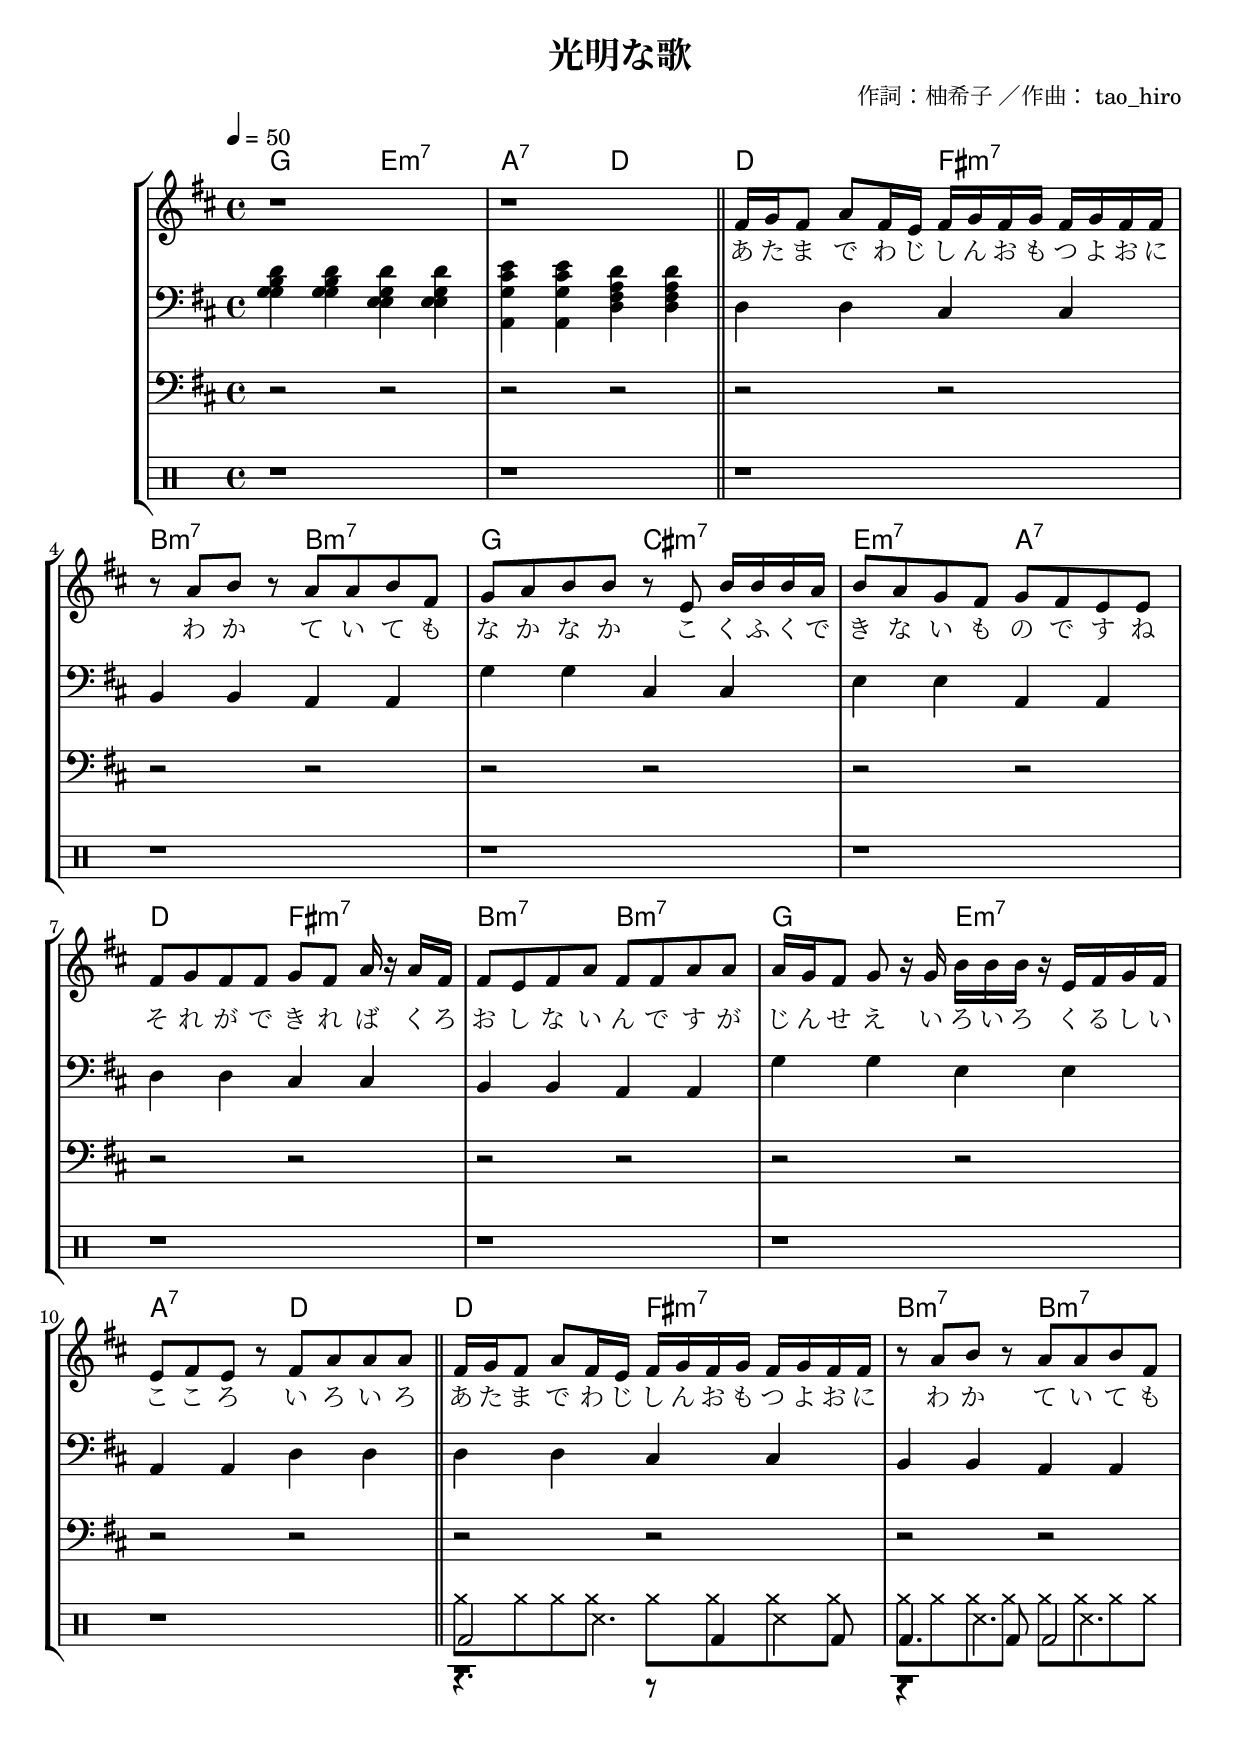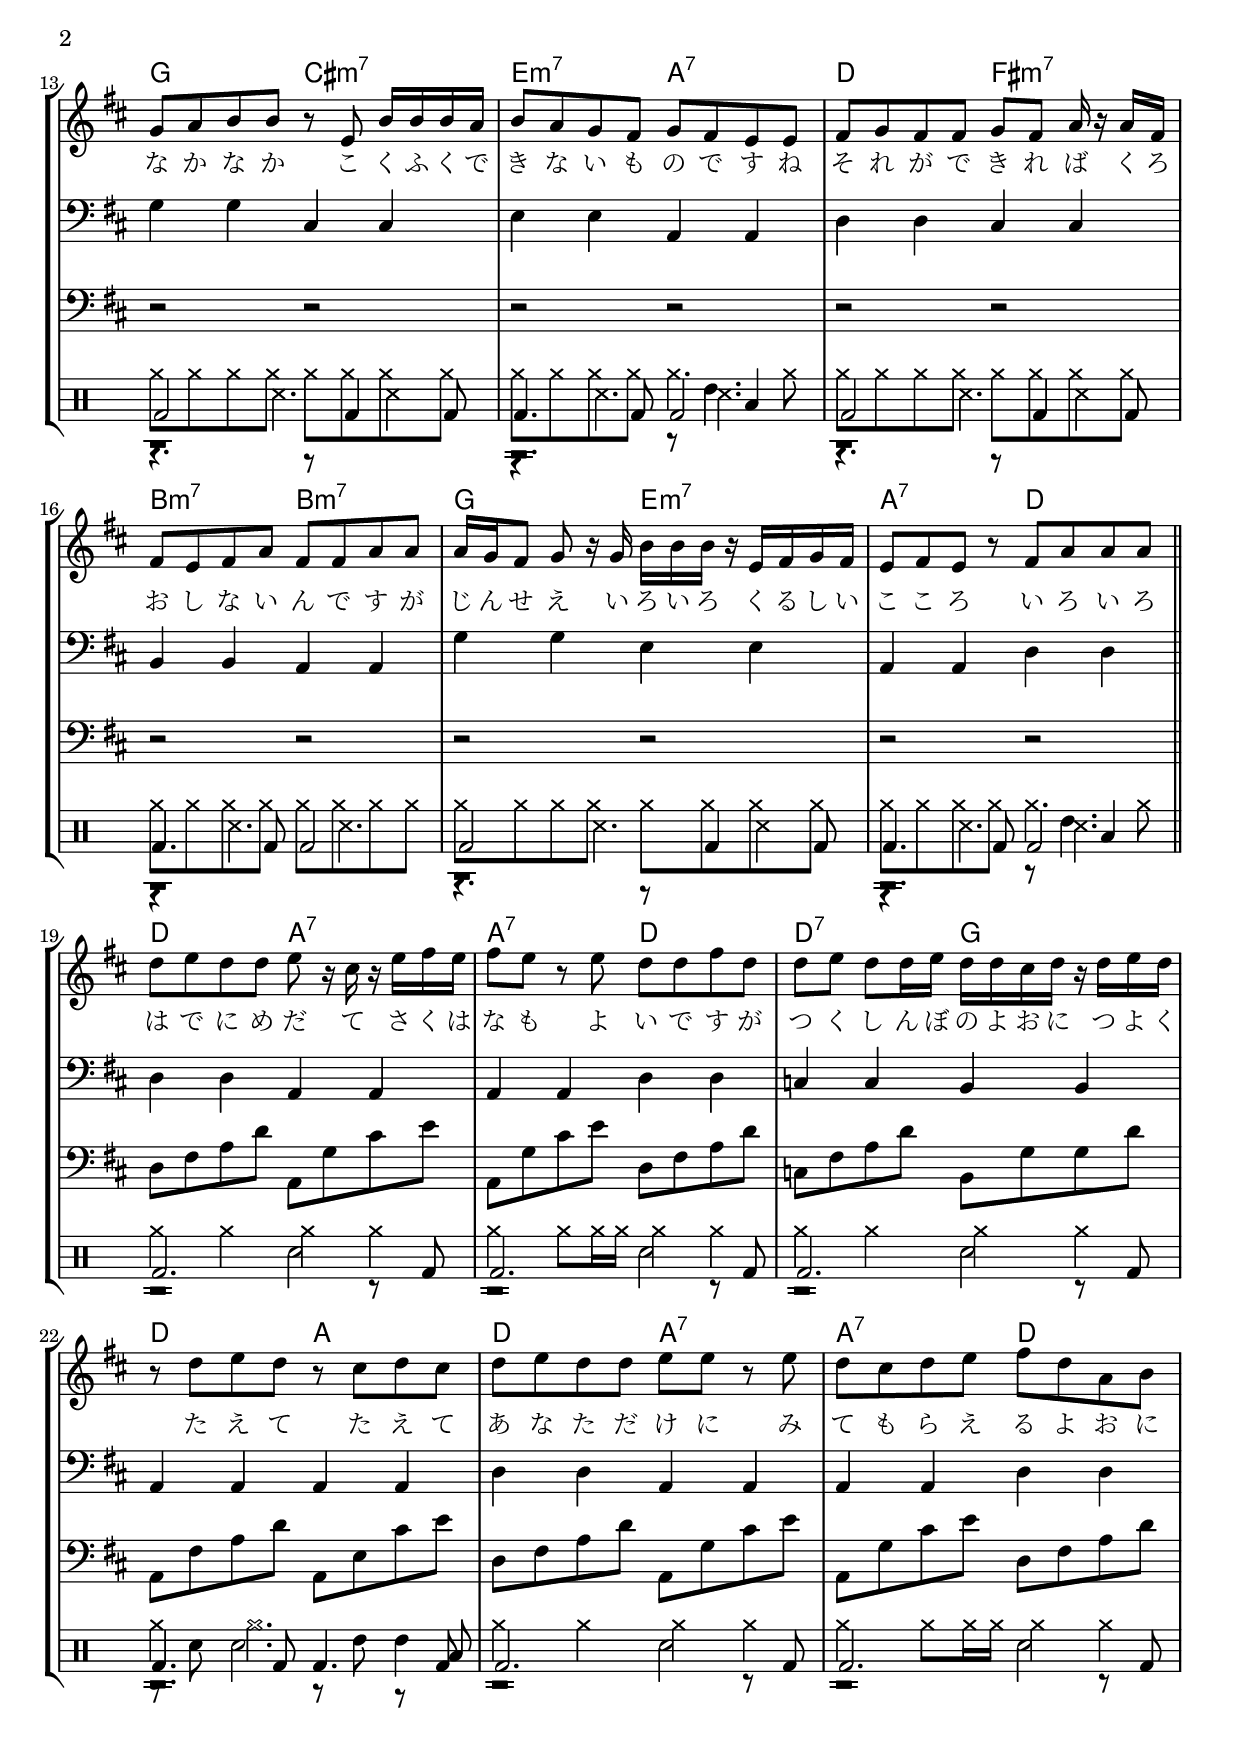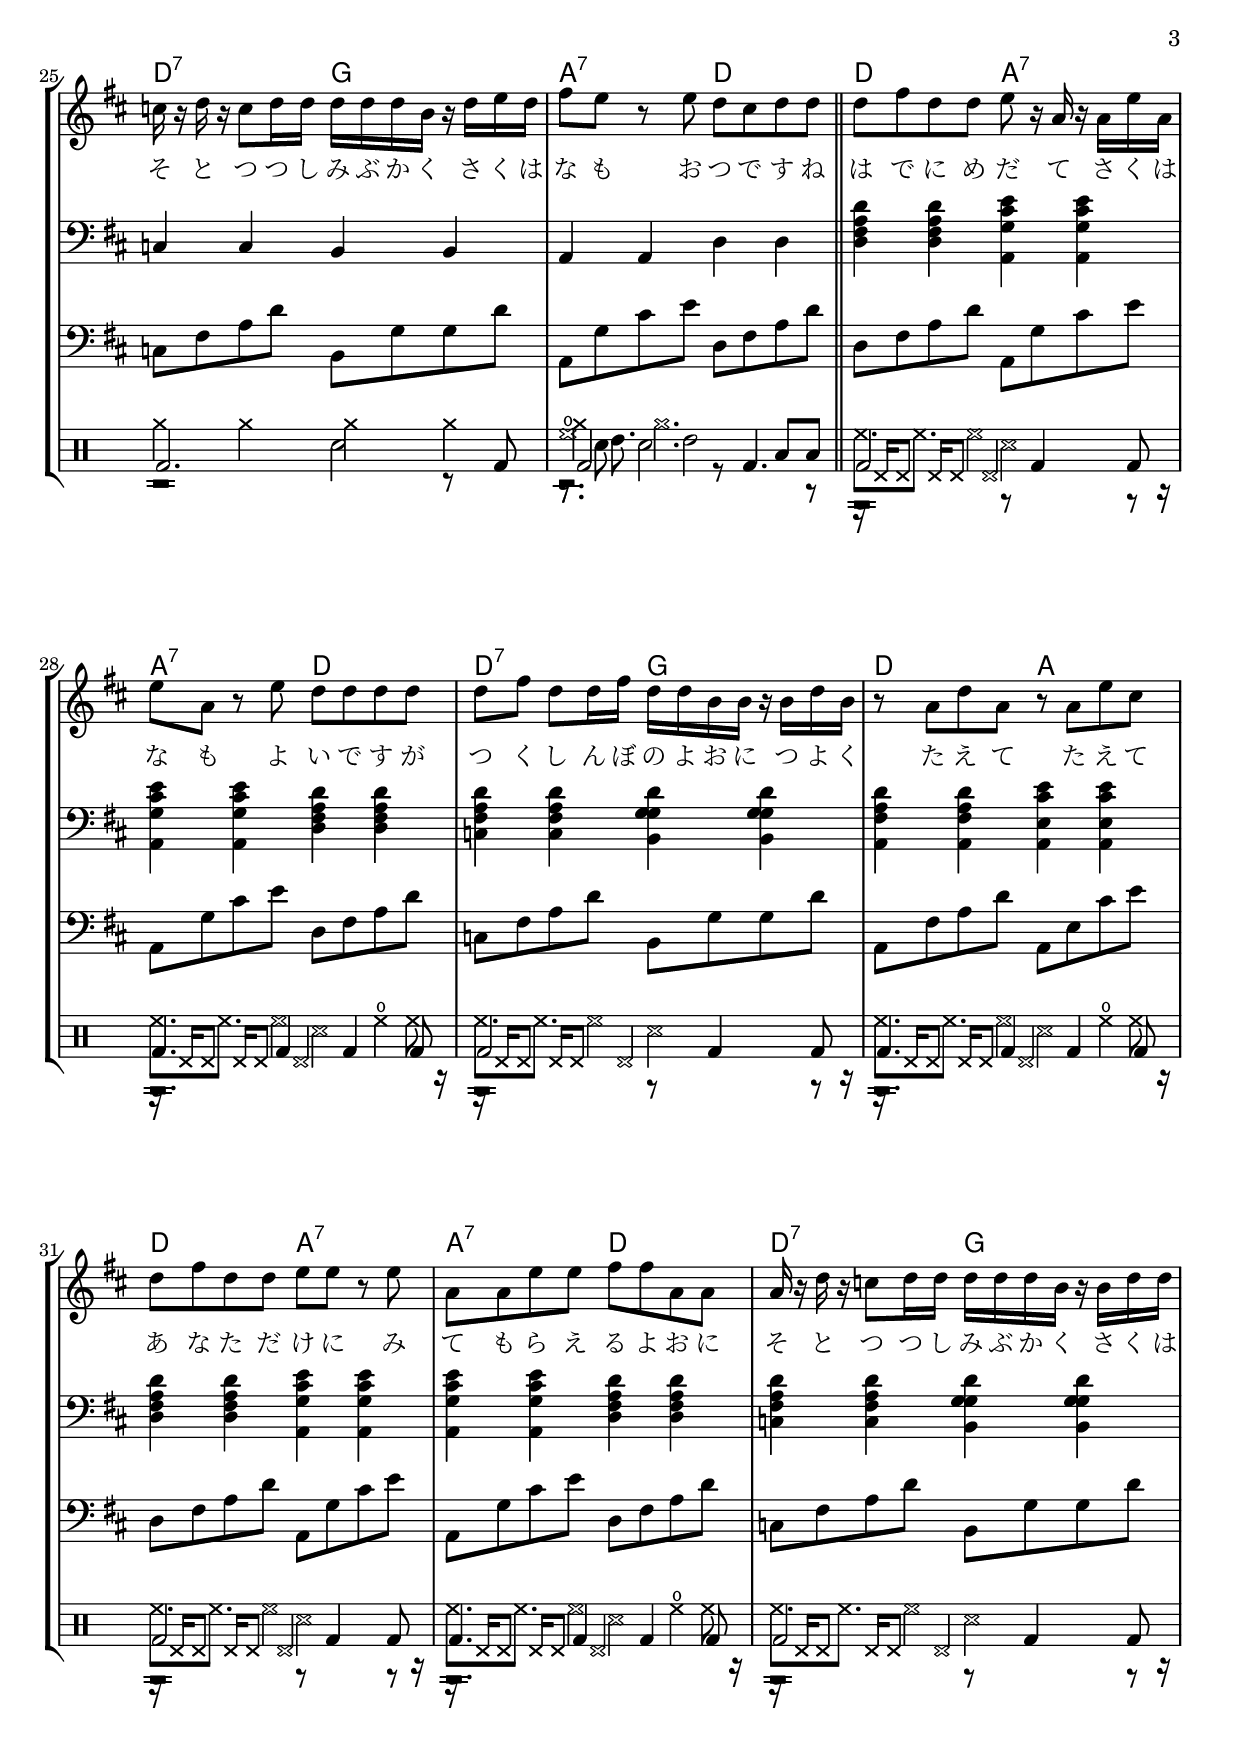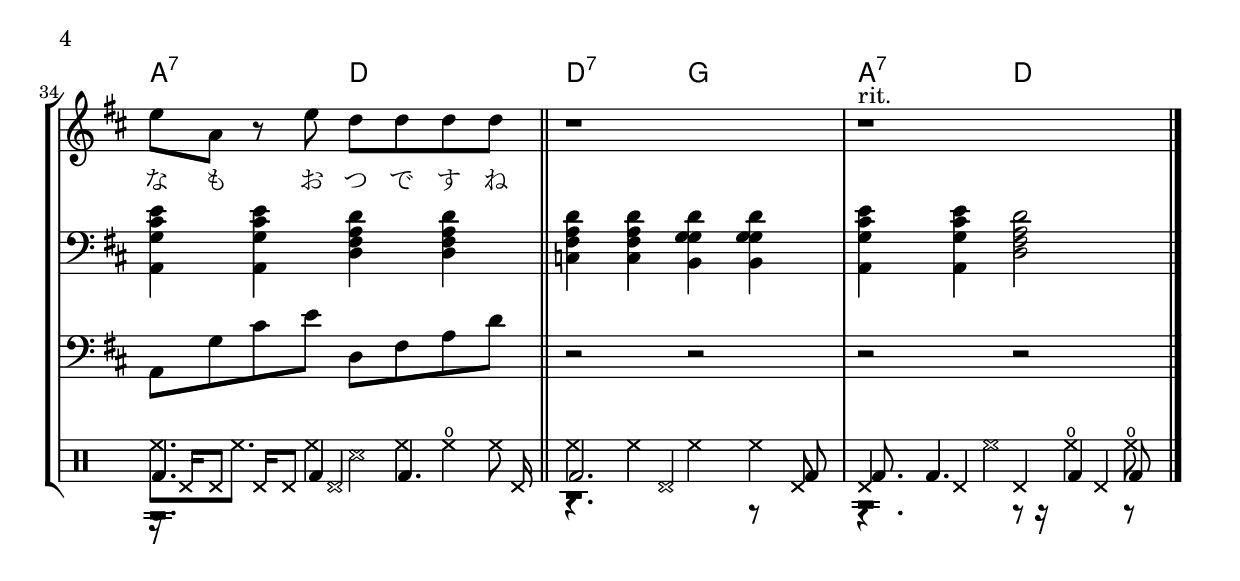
\version "2.12.1"

\header {
	title = \markup {光明な歌}
	composer = \markup \center-column {"作詞：柚希子 ／作曲： tao_hiro"}
}

harmony = \chordmode {
	g2 e:min7 a:7 d 

	d fis:min7 b:min7 b:min7 g cis:min7 e:min7 a:7 d fis:min7 b:min7 b:min7 g e:min7 a:7 d 

	d fis:min7 b:min7 b:min7 g cis:min7 e:min7 a:7 d fis:min7 b:min7 b:min7 g e:min7 a:7 d 

	d a:7 a:7 d d:7 g d a d a:7 a:7 d d:7 g a:7 d 

	d a:7 a:7 d d:7 g d a d a:7 a:7 d d:7 g a:7 d 

	d:7 g a:7 d 
}

melody = {
	\key d \major
	\tempo 4 = 50
	r1 | r1   
	\set Staff.midiInstrument = #"Acoustic grand"
	 fis'16  g'16  fis'8  a'8  fis'16  e'16  fis'16  g'16  fis'16  g'16  fis'16  g'16  fis'16  fis'16 
	r8  a'8  b'8  r8  a'8  a'8  b'8  fis'8 
	g'8  a'8  b'8  b'8  r8  e'8  b'16  b'16  b'16  a'16 
	b'8  a'8  g'8  fis'8  g'8  fis'8  e'8  e'8 
	fis'8  g'8  fis'8  fis'8  g'8  fis'8  a'16  r16  a'16  fis'16 
	fis'8  e'8  fis'8  a'8  fis'8  fis'8  a'8  a'8 
	a'16  g'16  fis'8  g'8  r16  g'16  b'16  b'16  b'16  r16  e'16  fis'16  g'16  fis'16 
	e'8  fis'8  e'8  r8  fis'8  a'8  a'8  a'8
	\set Staff.midiInstrument = #"fss0.35"
	 fis'16  g'16  fis'8  a'8  fis'16  e'16  fis'16  g'16  fis'16  g'16  fis'16  g'16  fis'16  fis'16 
	r8  a'8  b'8  r8  a'8  a'8  b'8  fis'8 
	g'8  a'8  b'8  b'8  r8  e'8  b'16  b'16  b'16  a'16 
	b'8  a'8  g'8  fis'8  g'8  fis'8  e'8  e'8 
	fis'8  g'8  fis'8  fis'8  g'8  fis'8  a'16  r16  a'16  fis'16 
	fis'8  e'8  fis'8  a'8  fis'8  fis'8  a'8  a'8 
	a'16  g'16  fis'8  g'8  r16  g'16  b'16  b'16  b'16  r16  e'16  fis'16  g'16  fis'16 
	e'8  fis'8  e'8  r8  fis'8  a'8  a'8  a'8
	\set Staff.midiInstrument = #"fss0.35"
	 d''8  e''8  d''8  d''8  e''8  r16  cis''16  r16  e''16  fis''16  e''16 
	fis''8  e''8  r8  e''8  d''8  d''8  fis''8  d''8 
	d''8  e''8  d''8  d''16  e''16  d''16  d''16  cis''16  d''16  r16  d''16  e''16  d''16 
	r8  d''8  e''8  d''8  r8  cis''8  d''8  cis''8 
	d''8  e''8  d''8  d''8  e''8  e''8  r8  e''8 
	d''8  cis''8  d''8  e''8  fis''8  d''8  a'8  b'8 
	c''16  r16  d''16  r16  c''8  d''16  d''16  d''16  d''16  d''16  b'16  r16  d''16  e''16  d''16 
	fis''8  e''8  r8  e''8  d''8  cis''8  d''8  d''8
	\set Staff.midiInstrument = #"Acoustic grand"
	 d''8  fis''8  d''8  d''8  e''8  r16  a'16  r16  a'16  e''16  a'16 
	e''8  a'8  r8  e''8  d''8  d''8  d''8  d''8 
	d''8  fis''8  d''8  d''16  fis''16  d''16  d''16  b'16  b'16  r16  b'16  d''16  b'16 
	r8  a'8  d''8  a'8  r8  a'8  e''8  cis''8 
	d''8  fis''8  d''8  d''8  e''8  e''8  r8  e''8 
	a'8  a'8  e''8  e''8  fis''8  fis''8  a'8  a'8 
	a'16  r16  d''16  r16  c''8  d''16  d''16  d''16  d''16  d''16  b'16  r16  b'16  d''16  d''16 
	e''8  a'8  r8  e''8  d''8  d''8  d''8  d''8
	r1 | r1^"rit." \bar "|."
}

words = \lyricmode {
	
	あ  た  ま  で  わ  じ  し  ん  お  も  つ  よ  お  に  わ  か  て  い  て  も  な  か  な  か  こ  く  ふ  く  で  き  な  い  も  の  で  す  ね  そ  れ  が  で  き  れ  ば  く  ろ  お  し  な  い  ん  で  す  が  じ  ん  せ  え  い  ろ  い  ろ  く  る  し  い  こ  こ  ろ  い  ろ  い  ろ  
	あ  た  ま  で  わ  じ  し  ん  お  も  つ  よ  お  に  わ  か  て  い  て  も  な  か  な  か  こ  く  ふ  く  で  き  な  い  も  の  で  す  ね  そ  れ  が  で  き  れ  ば  く  ろ  お  し  な  い  ん  で  す  が  じ  ん  せ  え  い  ろ  い  ろ  く  る  し  い  こ  こ  ろ  い  ろ  い  ろ  
	は  で  に  め  だ  て  さ  く  は  な  も  よ  い  で  す  が  つ  く  し  ん  ぼ  の  よ  お  に  つ  よ  く  た  え  て  た  え  て  あ  な  た  だ  け  に  み  て  も  ら  え  る  よ  お  に  そ  と  つ  つ  し  み  ぶ  か  く  さ  く  は  な  も  お  つ  で  す  ね  
	は  で  に  め  だ  て  さ  く  は  な  も  よ  い  で  す  が  つ  く  し  ん  ぼ  の  よ  お  に  つ  よ  く  た  え  て  た  え  て  あ  な  た  だ  け  に  み  て  も  ら  え  る  よ  お  に  そ  と  つ  つ  し  み  ぶ  か  く  さ  く  は  な  も  お  つ  で  す  ね  
	
}

tempochange = {
	\tempo 4 = 50
	r1 | r1 \bar "||"
	\tempo 4 = 50
	r1 | r1 | r1 | r1 | r1 | r1 | r1 | r1 \bar "||"
	\tempo 4 = 50
	r1 | r1 | r1 | r1 | r1 | r1 | r1 | r1 \bar "||"
	\tempo 4 = 50
	r1 | r1 | r1 | r1 | r1 | r1 | r1 | r1 \bar "||"
	\tempo 4 = 50
	r1 | r1 | r1 | r1 | r1 | r1 | r1 | r1 \bar "||"
	\tempo 4 = 50
	r1 | \tempo 4 = 37 r2 \tempo 4 = 33 r2 \bar "|."
}

mainacc = {
	\clef bass
	\set Staff.midiInstrument = #"Acoustic grand"
	\key d \major
	\tempo 4 = 50
	<g g b d'>4 <g g b d'>4
	<e e g d'>4 <e e g d'>4
	<a, g cis' e'>4 <a, g cis' e'>4
	<d fis a d'>4 <d fis a d'>4
	\bar "||"

	\set Staff.midiInstrument = #"Acoustic grand"
	d4 d4
	cis4 cis4
	b,4 b,4
	a,4 a,4
	g4 g4
	cis4 cis4
	e4 e4
	a,4 a,4
	d4 d4
	cis4 cis4
	b,4 b,4
	a,4 a,4
	g4 g4
	e4 e4
	a,4 a,4
	d4 d4
	\bar "||"

	\set Staff.midiInstrument = #"Acoustic grand"
	d4 d4
	cis4 cis4
	b,4 b,4
	a,4 a,4
	g4 g4
	cis4 cis4
	e4 e4
	a,4 a,4
	d4 d4
	cis4 cis4
	b,4 b,4
	a,4 a,4
	g4 g4
	e4 e4
	a,4 a,4
	d4 d4
	\bar "||"

	\set Staff.midiInstrument = #"Acoustic grand"
	d4 d4
	a,4 a,4
	a,4 a,4
	d4 d4
	c4 c4
	b,4 b,4
	a,4 a,4
	a,4 a,4
	d4 d4
	a,4 a,4
	a,4 a,4
	d4 d4
	c4 c4
	b,4 b,4
	a,4 a,4
	d4 d4
	\bar "||"

	\set Staff.midiInstrument = #"Acoustic grand"
	<d fis a d'>4 <d fis a d'>4
	<a, g cis' e'>4 <a, g cis' e'>4
	<a, g cis' e'>4 <a, g cis' e'>4
	<d fis a d'>4 <d fis a d'>4
	<c fis a d'>4 <c fis a d'>4
	<b, g g d'>4 <b, g g d'>4
	<a, fis a d'>4 <a, fis a d'>4
	<a, e cis' e'>4 <a, e cis' e'>4
	<d fis a d'>4 <d fis a d'>4
	<a, g cis' e'>4 <a, g cis' e'>4
	<a, g cis' e'>4 <a, g cis' e'>4
	<d fis a d'>4 <d fis a d'>4
	<c fis a d'>4 <c fis a d'>4
	<b, g g d'>4 <b, g g d'>4
	<a, g cis' e'>4 <a, g cis' e'>4
	<d fis a d'>4 <d fis a d'>4
	\bar "||"

	\set Staff.midiInstrument = #"Acoustic grand"
	<c fis a d'>4 <c fis a d'>4
	<b, g g d'>4 <b, g g d'>4
	<a, g cis' e'>4 <a, g cis' e'>4
	<d fis a d'>2
	\bar "|."
}

subacc = {
	\clef bass
	\set Staff.midiInstrument = #"Acoustic grand"
	\key d \major
	\tempo 4 = 50
	r2
	r2
	r2
	r2
	\bar "||"

	\set Staff.midiInstrument = #"Acoustic grand"
	r2
	r2
	r2
	r2
	r2
	r2
	r2
	r2
	r2
	r2
	r2
	r2
	r2
	r2
	r2
	r2
	\bar "||"

	\set Staff.midiInstrument = #"Acoustic grand"
	r2
	r2
	r2
	r2
	r2
	r2
	r2
	r2
	r2
	r2
	r2
	r2
	r2
	r2
	r2
	r2
	\bar "||"

	\set Staff.midiInstrument = #"Electric Guitar (clean)"
	d8 fis8 a8 d'8
	a,8 g8 cis'8 e'8
	a,8 g8 cis'8 e'8
	d8 fis8 a8 d'8
	c8 fis8 a8 d'8
	b,8 g8 g8 d'8
	a,8 fis8 a8 d'8
	a,8 e8 cis'8 e'8
	d8 fis8 a8 d'8
	a,8 g8 cis'8 e'8
	a,8 g8 cis'8 e'8
	d8 fis8 a8 d'8
	c8 fis8 a8 d'8
	b,8 g8 g8 d'8
	a,8 g8 cis'8 e'8
	d8 fis8 a8 d'8
	\bar "||"

	\set Staff.midiInstrument = #"Electric Guitar (clean)"
	d8 fis8 a8 d'8
	a,8 g8 cis'8 e'8
	a,8 g8 cis'8 e'8
	d8 fis8 a8 d'8
	c8 fis8 a8 d'8
	b,8 g8 g8 d'8
	a,8 fis8 a8 d'8
	a,8 e8 cis'8 e'8
	d8 fis8 a8 d'8
	a,8 g8 cis'8 e'8
	a,8 g8 cis'8 e'8
	d8 fis8 a8 d'8
	c8 fis8 a8 d'8
	b,8 g8 g8 d'8
	a,8 g8 cis'8 e'8
	d8 fis8 a8 d'8
	\bar "||"

	\set Staff.midiInstrument = #"Acoustic grand"
	r2
	r2
	r2
	r2
	\bar "|."
}

percA = {
	\drummode {
	r1 |r1 \bar "||"
	r1 |r1 |r1 |r1 |r1 |r1 |r1 |r1 \bar "||"
	bd2 r8 bd4 bd8  |bd4. bd8 bd2  |bd2 r8 bd4 bd8  |bd4. bd8 bd2  |bd2 r8 bd4 bd8  |bd4. bd8 bd2  |bd2 r8 bd4 bd8  |bd4. bd8 bd2  \bar "||"
	cymr4 cymr4 cymr4 cymr4  |cymr4 cymr8 cymr16 cymr16 cymr4 cymr4  |cymr4 cymr4 cymr4 cymr4  |cymr4 cymr2.  |cymr4 cymr4 cymr4 cymr4  |cymr4 cymr8 cymr16 cymr16 cymr4 cymr4  |cymr4 cymr4 cymr4 cymr4  |cymr4 cymr2.  \bar "||"
	r1  |r2. hho4  |r1  |r2. hho4  |r1  |r2. hho4  |r1  |r2. hho4  \bar "||"
	r1  |r2 r8 hho4 hho8  \bar "|."
	}
}

percB = {
	\drummode {
	r1 |r1 \bar "||"
	r1 |r1 |r1 |r1 |r1 |r1 |r1 |r1 \bar "||"
	r4. ss4. ss4  |r4 ss4. ss4.  |r4. ss4. ss4  |r4 ss4. ss4.  |r4. ss4. ss4  |r4 ss4. ss4.  |r4. ss4. ss4  |r4 ss4. ss4.  \bar "||"
	r2 sn2  |r2 sn2  |r2 sn2  |r8 sn8 sn2.  |r2 sn2  |r2 sn2  |r2 sn2  |r8 sn8 sn2.  \bar "||"
	r16 hhp16 hhp8 hhp16 hhp8 hhp2 r16  |r16 hhp16 hhp8 hhp16 hhp8 hhp2 r16  |r16 hhp16 hhp8 hhp16 hhp8 hhp2 r16  |r16 hhp16 hhp8 hhp16 hhp8 hhp2 r16  |r16 hhp16 hhp8 hhp16 hhp8 hhp2 r16  |r16 hhp16 hhp8 hhp16 hhp8 hhp2 r16  |r16 hhp16 hhp8 hhp16 hhp8 hhp2 r16  |r16 hhp16 hhp8 hhp16 hhp8 hhp2 hhp16  \bar "||"
	r4. hhp2 hhp8  |hhp4 hhp4 hhp4 hhp4  \bar "|."
	}
}

percC = {
	\drummode {
	r1 |r1 \bar "||"
	r1 |r1 |r1 |r1 |r1 |r1 |r1 |r1 \bar "||"
	cymr8 cymr8 cymr8 cymr8 cymr8 cymr8 cymr8 cymr8  |cymr8 cymr8 cymr8 cymr8 cymr8 cymr8 cymr8 cymr8  |cymr8 cymr8 cymr8 cymr8 cymr8 cymr8 cymr8 cymr8  |cymr8 cymr8 cymr8 cymr8 cymr4. cymr8  |cymr8 cymr8 cymr8 cymr8 cymr8 cymr8 cymr8 cymr8  |cymr8 cymr8 cymr8 cymr8 cymr8 cymr8 cymr8 cymr8  |cymr8 cymr8 cymr8 cymr8 cymr8 cymr8 cymr8 cymr8  |cymr8 cymr8 cymr8 cymr8 cymr4. cymr8  \bar "||"
	bd2. r8 bd8  |bd2. r8 bd8  |bd2. r8 bd8  |bd4. bd8 bd4. bd8  |bd2. r8 bd8  |bd2. r8 bd8  |bd2. r8 bd8  |bd2 r8 bd4.  \bar "||"
	hh8. hh8. hh2 r8  |hh8. hh8. hh2 hh8  |hh8. hh8. hh2 r8  |hh8. hh8. hh2 hh8  |hh8. hh8. hh2 r8  |hh8. hh8. hh2 hh8  |hh8. hh8. hh2 r8  |hh8. hh8. hh4 hh4 hh8  \bar "||"
	hh4 hh4 hh4 hh4  |r4. hh2 r8  \bar "|."
	}
}

percD = {
	\drummode {
	r1 |r1 \bar "||"
	r1 |r1 |r1 |r1 |r1 |r1 |r1 |r1 \bar "||"
	r1 |r1 |r1 |r2. toml4  |r1 |r1 |r1 |r2. toml4  \bar "||"
	r1 |r1 |r1 |r2 r8 tommh8 tommh4  |r1 |r1 |r1 |r8. tommh8. tommh2 r8  \bar "||"
	r2 ss2  |r2 ss2  |r2 ss2  |r2 ss2  |r2 ss2  |r2 ss2  |r2 ss2  |r2 ss2  \bar "||"
	bd2. r8 bd8  |bd8. bd4. r16 bd4 bd8  \bar "|."
	}
}

percE = {
	\drummode {
	r1 |r1 \bar "||"
	r1 |r1 |r1 |r1 |r1 |r1 |r1 |r1 \bar "||"
	r1 |r1 |r1 |r2 r8 tommh4.  |r1 |r1 |r1 |r2 r8 tommh4.  \bar "||"
	r1 |r1 |r1 |r2. r8 toml8  |r1 |r1 |r1 |r2. toml8 toml8  \bar "||"
	bd2 r8 bd4 bd8  |bd4. bd4 bd4 bd8  |bd2 r8 bd4 bd8  |bd4. bd4 bd4 bd8  |bd2 r8 bd4 bd8  |bd4. bd4 bd4 bd8  |bd2 r8 bd4 bd8  |bd4. bd4 bd4.  \bar "||"
	r1 | r1 \bar "|."
	}
}

percF = {
	\drummode {
	r1 | r1 \bar "||"
	r1 | r1 | r1 | r1 | r1 | r1 | r1 | r1 \bar "||"
	r1 | r1 | r1 | r1 | r1 | r1 | r1 | r1 \bar "||"
	r1 |r1 |r1 |r1 |r1 |r1 |r1 |hho1  \bar "||"
	r1 | r1 | r1 | r1 | r1 | r1 | r1 | r1 \bar "||"
	r1 | r1 \bar "|."
	}
}

\score {
	<<
		\new StaffGroup <<
			\new ChordNames {\harmony}
			\new Voice = "melody" {\melody}
			\new Lyrics \lyricsto "melody" \words
			\new Staff = "mainacc" {\mainacc}
			\new Staff = "subacc" {\subacc}
			\new DrumStaff <<
				\new DrumVoice {\percA}
				\new DrumVoice {\percB}
				\new DrumVoice {\percC}
				\new DrumVoice {\percD}
				\new DrumVoice {\percE}
				\new DrumVoice {\percF}
			>>
		>>
	>>
	\layout { }
}
